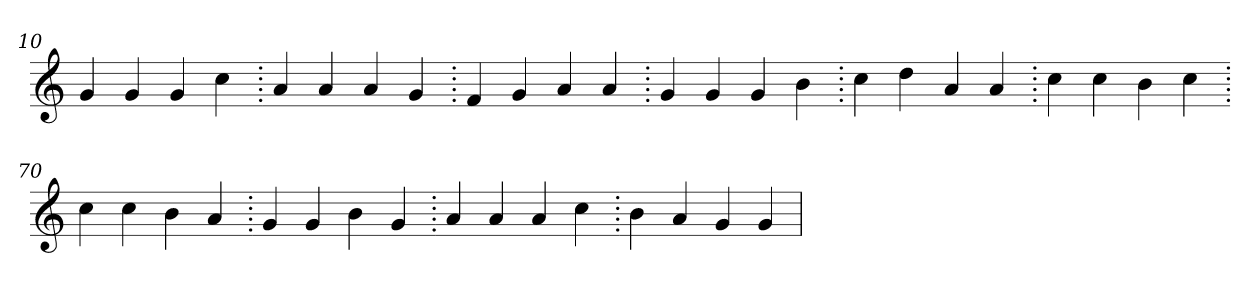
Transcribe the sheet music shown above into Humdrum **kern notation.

**kern
*part1
*staff1
*clefG2
=10.
4g
4g
4g
4cc
=20.
4a
4a
4a
4g
=30.
4f
4g
4a
4a
=40.
4g
4g
4g
4b
=50.
4cc
4dd
4a
4a
=60.
4cc
4cc
4b
4cc
=70.
4cc
4cc
4b
4a
=80.
4g
4g
4b
4g
=90.
4a
4a
4a
4cc
=100.
4b
4a
4g
4g
=
*-
